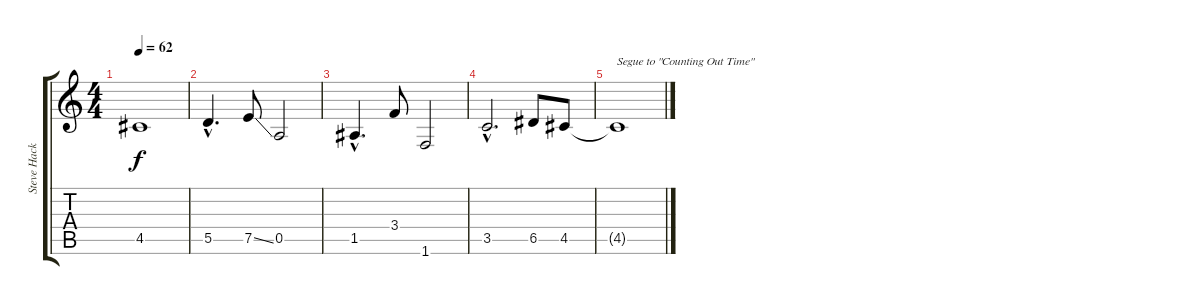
\track ("Steve Hackett (electric guitar)" "Steve Hack") {instrument overdrivenguitar}
\staff {score tabs}
\tuning (E4 B3 G3 D3 A2 E2) {hide}
\ts (4 4)
\tempo 62
\clef g2
\ks c
4.5{t}.1{dy f} |
5.5{hac}.4{d} 7.5{ss}.8 0.5.2 |
1.5{hac}.4{d} 3.4.8 1.6.2 |
3.5{hac}.2{d} 6.5.8 4.5.8 |
4.5{t}.1{txt "Segue to \"Counting Out Time\""}
